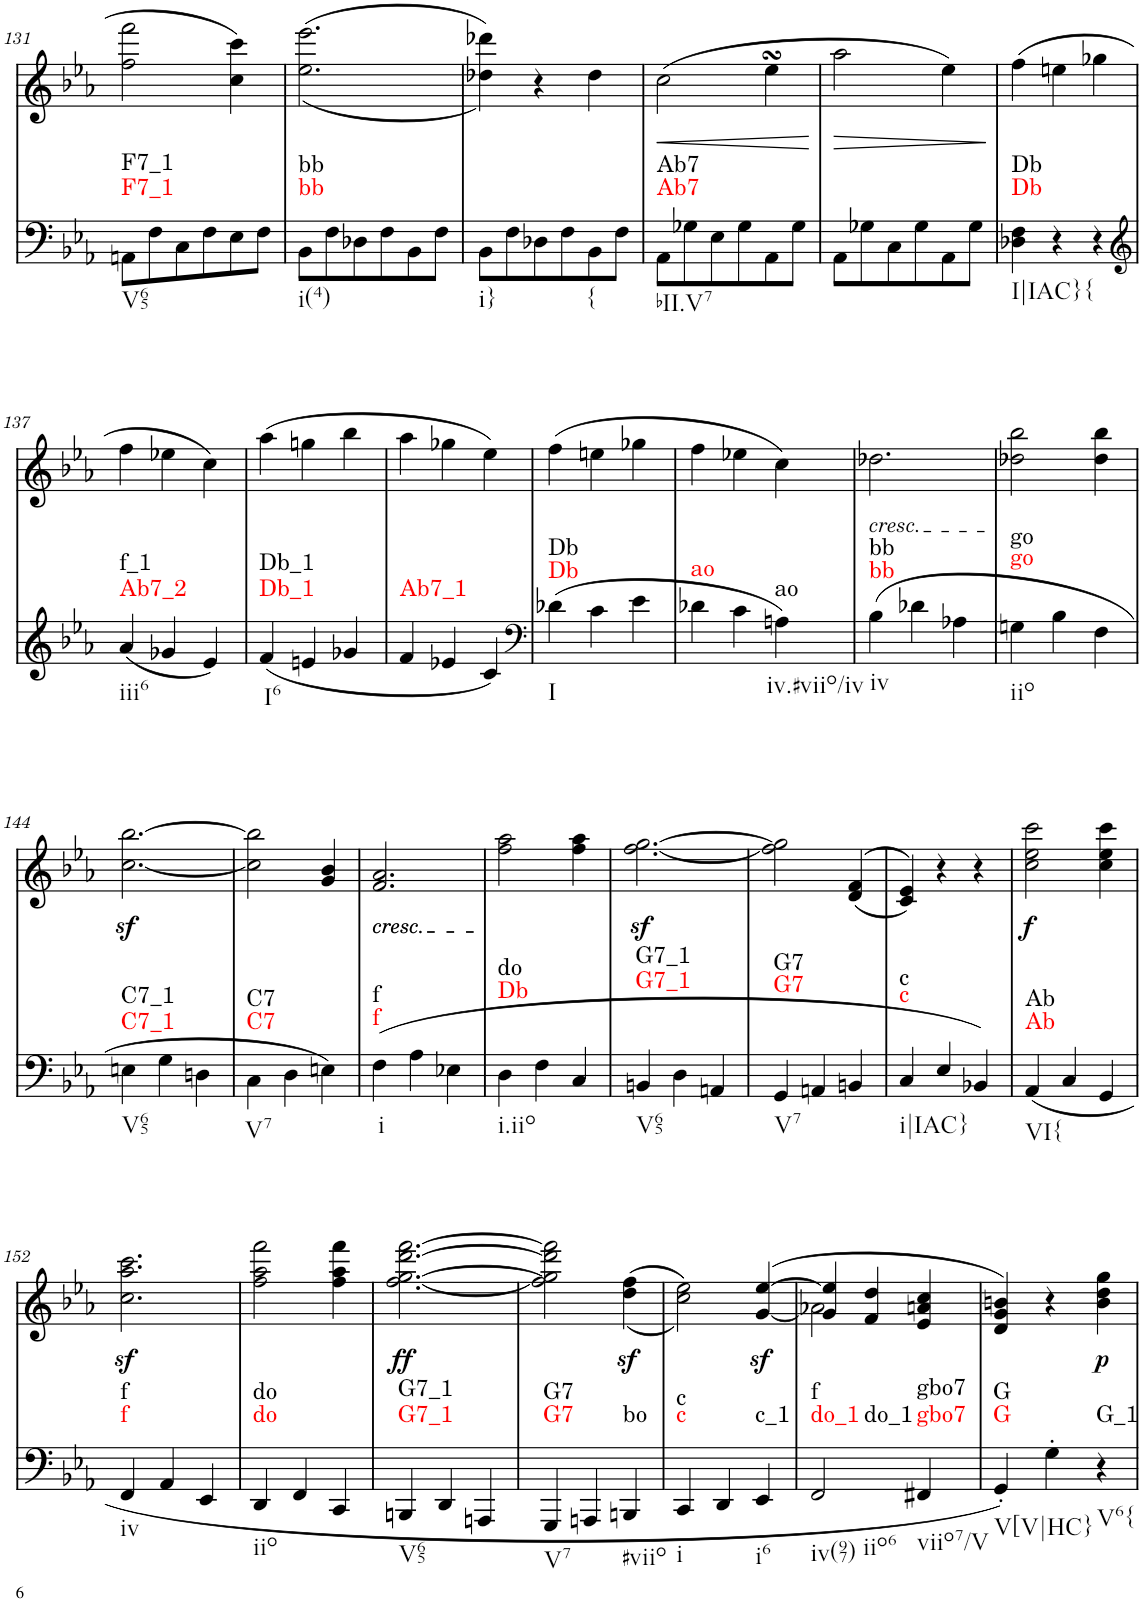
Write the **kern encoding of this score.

**kern	**harte	**kern	**dynam
*part2	*part2	*part1	*part1
*staff2	*	*staff1	*staff1
*I"piano	*	*I"piano	*
*I'Pno	*	*I'Pno	*
!!LO:PB:g=z
*clefF4	*	*clefG2	*
*k[b-e-a-]	*	*k[b-e-a-]	*
*c:	*	*c:	*
*M3/4	*	*M3/4	*
=131	=131	=131	=131
!	!LO:H:n=1:kt=F7_1	!	!
!	!LO:H:n=2:kt=F7_1	!	!
8AAn\L	N N	2ff\ 2fff\	.
8F\	.	.	.
8C\	.	.	.
8F\	.	.	.
8E-\	.	4cc\ 4ccc\	.
8F\J	.	.	.
=132	=132	=132	=132
!	!LO:H:n=1:kt=bb	!	!
!	!LO:H:n=2:kt=bb	!	!
8BB-\L	N N	(<(2.ee-\ 2.eee-\	.
8F\	.	.	.
8D-X\	.	.	.
8F\	.	.	.
8BB-\	.	.	.
8F\J	.	.	.
=133	=133	=133	=133
8BB-\L	.	4dd-X\ 4ddd-X\))	.
8F\	.	.	.
8D-X\	.	4r	.
8F\	.	.	.
!	!LO:H:kt={	!	!
8BB-\	N	4dd-\	.
8F\J	.	.	.
=134	=134	=134	=134
!	!LO:H:n=1:kt=Ab7	!	!LO:HP:b
!	!LO:H:n=2:kt=Ab7	!	!
8AA-\L	N N	(2cc\	<
8G-X\	.	.	.
8E-\	.	.	.
8G-\	.	.	.
8AA-\	.	4ee-sSSs\	.
8G-\J	.	.	.
.	.	.	[
=135	=135	=135	=135
!	!	!	!LO:HP:b
8AA-\L	.	2aa-\	>
8G-X\	.	.	.
8C\	.	.	.
8G-\	.	.	.
8AA-\	.	4ee-\)	.
8G-\J	.	.	.
.	.	.	]
=136	=136	=136	=136
!	!LO:H:n=1:kt=Db	!	!
!	!LO:H:n=2:kt=Db	!	!
4D-X\ 4F\	N N	(4ff\	.
4r	.	4een\	.
4r	.	4gg-X\	.
!!LO:LB:g=z
=137	=137	=137	=137
*clefG2	*	*	*
!	!LO:H:n=1:kt=Ab7_2	!	!
!	!LO:H:n=2:kt=f_1	!	!
(4a-/	N N	4ff\	.
4g-X/	.	4ee-X\	.
4e-/)	.	4cc\)	.
=138	=138	=138	=138
!	!LO:H:n=1:kt=Db_1	!	!
!	!LO:H:n=2:kt=Db_1	!	!
(4f/	N N	(4aa-\	.
4en/	.	4ggn\	.
4g-X/	.	4bb-\	.
=139	=139	=139	=139
!	!LO:H:kt=Ab7_1	!	!
4f/	N	4aa-\	.
4e-X/	.	4gg-X\	.
4c/)	.	4ee-\)	.
=140	=140	=140	=140
*clefF4	*	*	*
!	!LO:H:n=1:kt=Db	!	!
!	!LO:H:n=2:kt=Db	!	!
(4d-X\	N N	(4ff\	.
4c\	.	4een\	.
4e-\	.	4gg-X\	.
=141	=141	=141	=141
!	!LO:H:kt=ao	!	!
4d-X\	N	4ff\	.
4c\	.	4ee-X\	.
!	!LO:H:kt=ao	!	!
4An\)	N	4cc\)	.
=142	=142	=142	=142
!	!LO:H:n=1:kt=bb	!LO:TX:b:i:t=cresc.	!
!	!LO:H:n=2:kt=bb	!	!
(4B-\	N N	2.dd-X\	.
4d-X\	.	.	.
4A-X\	.	.	.
=143	=143	=143	=143
!	!LO:H:n=1:kt=go	!	!
!	!LO:H:n=2:kt=go	!	!
4Gn\	N N	2dd-X\ 2bb-\	.
4B-\	.	.	.
4F\	.	4dd-\ 4bb-\	.
!!LO:LB:g=z
=144	=144	=144	=144
!	!LO:H:n=1:kt=C7_1	!	!
!	!LO:H:n=2:kt=C7_1	!	!
4En\	N N	[2.cc\z< [2.bb-\z<	.
4G\	.	.	.
4Dn\	.	.	.
=145	=145	=145	=145
!	!LO:H:n=1:kt=C7	!	!
!	!LO:H:n=2:kt=C7	!	!
4C\	N N	2cc\] 2bb-\]	.
4D\	.	.	.
4En\)	.	4g/ 4b-/	.
=146	=146	=146	=146
!	!	!LO:TX:b:i:t=cresc.	!
!	!LO:H:n=1:kt=f	!LO:TX:b:i:t=cresc.	!
!	!LO:H:n=2:kt=f	!	!
(4F\	N N	2.f/ 2.a-/	.
4A-\	.	.	.
4E-X\	.	.	.
=147	=147	=147	=147
!	!LO:H:n=1:kt=Db	!	!
!	!LO:H:n=2:kt=do	!	!
4D\	N N	2ff\ 2aa-\	.
4F\	.	.	.
4C/	.	4ff\ 4aa-\	.
=148	=148	=148	=148
!	!LO:H:n=1:kt=G7_1	!	!
!	!LO:H:n=2:kt=G7_1	!	!
4BBn/	N N	[2.ff\z< [2.gg\z<	.
4D\	.	.	.
4AAn/	.	.	.
=149	=149	=149	=149
!	!LO:H:n=1:kt=G7	!	!
!	!LO:H:n=2:kt=G7	!	!
4GG/	N N	2ff\] 2gg\]	.
4AAn/	.	.	.
4BBn/	.	((>4d/ 4f/	.
=150	=150	=150	=150
!	!LO:H:n=1:kt=c	!	!
!	!LO:H:n=2:kt=c	!	!
4C/	N N	4c/ 4e-/))	.
4E-/	.	4r	.
4BB-X/)	.	4r	.
=151	=151	=151	=151
!	!LO:H:n=1:kt=Ab	!	!LO:DY:b
!	!LO:H:n=2:kt=Ab	!	!
(4AA-/	N N	2cc\ 2ee-\ 2ccc\	f
4C/	.	.	.
4GG/	.	4cc\ 4ee-\ 4ccc\	.
!!LO:LB:g=z
=152	=152	=152	=152
!	!LO:H:n=1:kt=f	!	!
!	!LO:H:n=2:kt=f	!	!
4FF/	N N	2.cc\z< 2.aa-\z< 2.ccc\z<	.
4AA-/	.	.	.
4EE-/	.	.	.
=153	=153	=153	=153
!	!LO:H:n=1:kt=do	!	!
!	!LO:H:n=2:kt=do	!	!
4DD/	N N	2ff\ 2aa-\ 2fff\	.
4FF/	.	.	.
4CC/	.	4ff\ 4aa-\ 4fff\	.
=154	=154	=154	=154
!	!LO:H:n=1:kt=G7_1	!	!LO:DY:b
!	!LO:H:n=2:kt=G7_1	!	!
4BBBn/	N N	[2.ff\ [2.gg\ [2.ddd\ [2.fff\	ff
4DD/	.	.	.
4AAAn/	.	.	.
=155	=155	=155	=155
!	!LO:H:n=1:kt=G7	!	!
!	!LO:H:n=2:kt=G7	!	!
4GGG/	N N	2ff\] 2gg\] 2ddd\] 2fff\]	.
4AAAn/	.	.	.
!	!LO:H:kt=bo	!	!
4BBBn/	N	(<(4dd\z< 4ff\z<	.
=156	=156	=156	=156
!	!LO:H:n=1:kt=c	!	!
!	!LO:H:n=2:kt=c	!	!
4CC/	N N	2cc\ 2ee-\))	.
4DD/	.	.	.
!	!LO:H:kt=c_1	!	!
4EE-/	N	([<4g/z< [4ee-/z<	.
=157	=157	=157	=157
*	*	*^	*
!	!LO:H:n=1:kt=do_1	!	!	!
!	!LO:H:n=2:kt=f	!	!	!
!	!LO:H:n=3:kt=do_1	!	!	!
2FF/	N N N	4g/] 4ee-/]	2a-X\	.
.	.	4f/ 4dd/	.	.
!	!LO:H:n=1:kt=gbo7	!	!	!
!	!LO:H:n=2:kt=gbo7	!	!	!
4FF#X/	N N	4e-/ 4an/ 4cc/	4ryy	.
=158	=158	=158	=158	=158
!	!LO:H:n=1:kt=G	!	!	!
!	!LO:H:n=2:kt=G	!	!	!
*	*	*v	*v	*
4GG'/)	N N	4d/ 4g/ 4bn/)	.
4G'\	.	4r	.
!	!LO:H:kt=G_1	!	!LO:DY:b
4r	N	4b\ 4dd\ 4gg\	p
=	=	=	=
*-	*-	*-	*-
